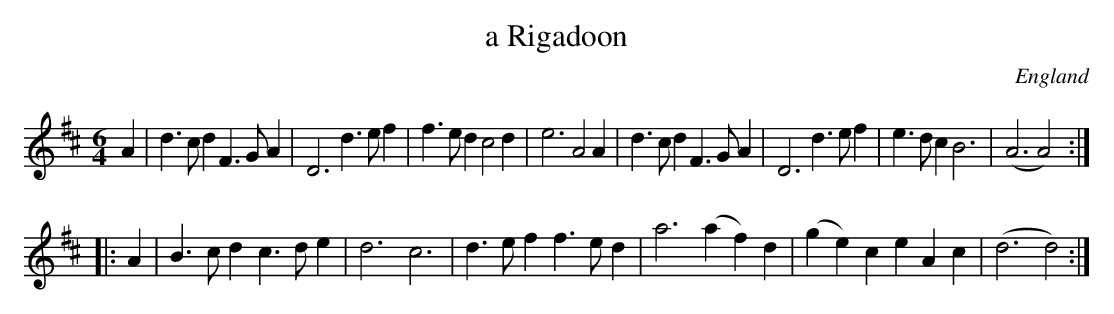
X:1
T:a Rigadoon
L:1/4
M:6/4
O:England
K:D
A |\
d>cd F>GA | D3 d>ef | f>ed c2d | e3 A2A |\
d>cd F>GA | D3 d>ef | e>dc B3 | (A3 A2) ::
A |\
B>cd c>de | d3 c3 | d>ef f>ed | a3 (af)d | (ge)c eAc | (d3 d2):|
